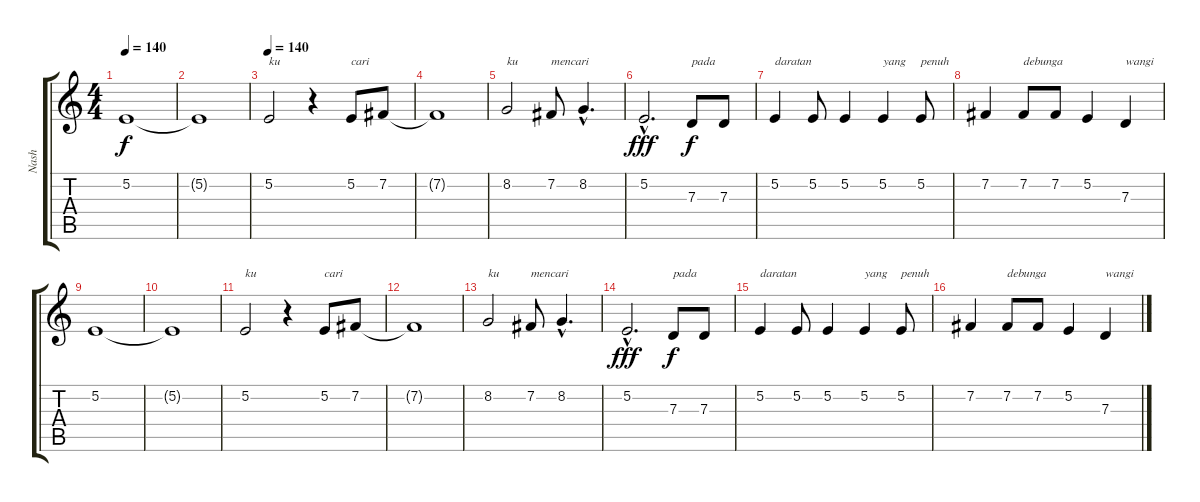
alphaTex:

\track ("Nash" "Nash") {instrument viola}
\staff {score tabs}
\tuning (E4 B3 G3 D3 A2 E2) {hide}
\ts (4 4)
\tempo 140
\clef g2
\ks c
5.2.1{dy f} |
5.2{t}.1 |
\tempo 140
5.2.2{txt "ku"} r.4 5.2.8{txt "cari"} 7.2.8 |
7.2{t}.1 |
8.2.2{txt "ku"} 7.2.8{txt "mencari"} 8.2{hac}.4{d} |
5.2{hac}.2{d dy fff} 7.3.8{txt "pada" dy f} 7.3.8 |
5.2.4{txt "daratan"} 5.2.8 5.2.4 5.2.4{txt "yang"} 5.2.8{txt "penuh"} |
7.2.4 7.2.8{txt "debunga"} 7.2.8 5.2.4 7.3.4{txt "wangi"} |
5.2.1 |
5.2{t}.1 |
5.2.2{txt "ku"} r.4 5.2.8{txt "cari"} 7.2.8 |
7.2{t}.1 |
8.2.2{txt "ku"} 7.2.8{txt "mencari"} 8.2{hac}.4{d} |
5.2{hac}.2{d dy fff} 7.3.8{txt "pada" dy f} 7.3.8 |
5.2.4{txt "daratan"} 5.2.8 5.2.4 5.2.4{txt "yang"} 5.2.8{txt "penuh"} |
7.2.4 7.2.8{txt "debunga"} 7.2.8 5.2.4 7.3.4{txt "wangi"}
